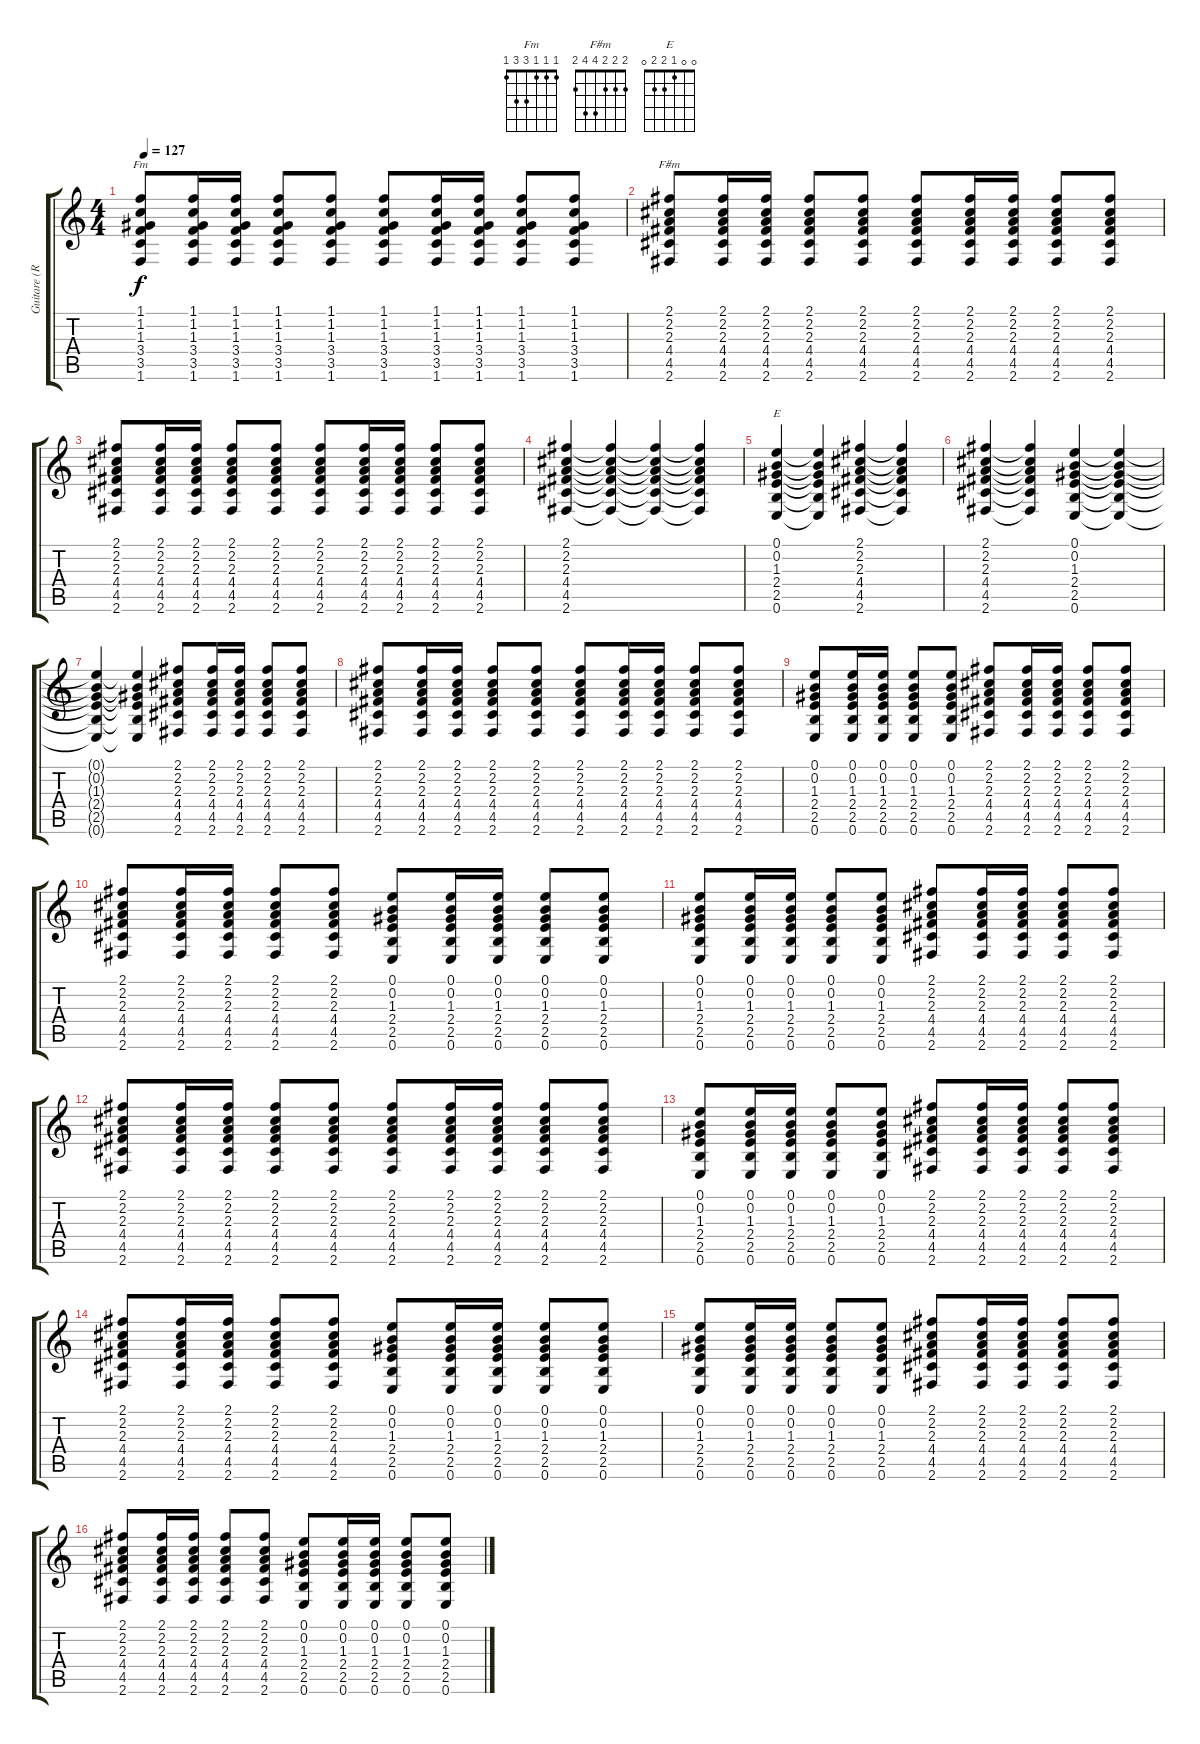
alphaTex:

\track ("Guitare (Renaud Séchan)" "Guitare (R") {instrument acousticguitarsteel}
\staff {score tabs}
\tuning (E4 B3 G3 D3 A2 E2) {hide}
\chord ("Fm" 1 1 1 3 3 1)
\chord ("F#m" 2 2 2 4 4 2)
\chord ("E" 0 0 1 2 2 0)
\ts (4 4)
\tempo 127
\clef g2
\ks c
(1.1 1.2 1.3 3.4 3.5 1.6).8{ch "Fm" dy f} (1.1 1.2 1.3 3.4 3.5 1.6).16 (1.1 1.2 1.3 3.4 3.5 1.6).16 (1.1 1.2 1.3 3.4 3.5 1.6).8 (1.1 1.2 1.3 3.4 3.5 1.6).8 (1.1 1.2 1.3 3.4 3.5 1.6).8 (1.1 1.2 1.3 3.4 3.5 1.6).16 (1.1 1.2 1.3 3.4 3.5 1.6).16 (1.1 1.2 1.3 3.4 3.5 1.6).8 (1.1 1.2 1.3 3.4 3.5 1.6).8 |
(2.1 2.2 2.3 4.4 4.5 2.6).8{ch "F#m"} (2.1 2.2 2.3 4.4 4.5 2.6).16 (2.1 2.2 2.3 4.4 4.5 2.6).16 (2.1 2.2 2.3 4.4 4.5 2.6).8 (2.1 2.2 2.3 4.4 4.5 2.6).8 (2.1 2.2 2.3 4.4 4.5 2.6).8 (2.1 2.2 2.3 4.4 4.5 2.6).16 (2.1 2.2 2.3 4.4 4.5 2.6).16 (2.1 2.2 2.3 4.4 4.5 2.6).8 (2.1 2.2 2.3 4.4 4.5 2.6).8 |
(2.1 2.2 2.3 4.4 4.5 2.6).8 (2.1 2.2 2.3 4.4 4.5 2.6).16 (2.1 2.2 2.3 4.4 4.5 2.6).16 (2.1 2.2 2.3 4.4 4.5 2.6).8 (2.1 2.2 2.3 4.4 4.5 2.6).8 (2.1 2.2 2.3 4.4 4.5 2.6).8 (2.1 2.2 2.3 4.4 4.5 2.6).16 (2.1 2.2 2.3 4.4 4.5 2.6).16 (2.1 2.2 2.3 4.4 4.5 2.6).8 (2.1 2.2 2.3 4.4 4.5 2.6).8 |
(2.1 2.2 2.3 4.4 4.5 2.6).4 (2.1{t} 2.2{t} 2.3{t} 4.4{t} 4.5{t} 2.6{t}).4 (2.1{t} 2.2{t} 2.3{t} 4.4{t} 4.5{t} 2.6{t}).4 (2.1{t} 2.2{t} 2.3{t} 4.4{t} 4.5{t} 2.6{t}).4 |
(0.1 0.2 1.3 2.4 2.5 0.6).4{ch "E"} (0.1{t} 0.2{t} 1.3{t} 2.4{t} 2.5{t} 0.6{t}).4 (2.1 2.2 2.3 4.4 4.5 2.6).4 (2.1{t} 2.2{t} 2.3{t} 4.4{t} 4.5{t} 2.6{t}).4 |
(2.1 2.2 2.3 4.4 4.5 2.6).4 (2.1{t} 2.2{t} 2.3{t} 4.4{t} 4.5{t} 2.6{t}).4 (0.1 0.2 1.3 2.4 2.5 0.6).4 (0.1{t} 0.2{t} 1.3{t} 2.4{t} 2.5{t} 0.6{t}).4 |
(0.1{t} 0.2{t} 1.3{t} 2.4{t} 2.5{t} 0.6{t}).4 (0.1{t} 0.2{t} 1.3{t} 2.4{t} 2.5{t} 0.6{t}).4 (2.1 2.2 2.3 4.4 4.5 2.6).8 (2.1 2.2 2.3 4.4 4.5 2.6).16 (2.1 2.2 2.3 4.4 4.5 2.6).16 (2.1 2.2 2.3 4.4 4.5 2.6).8 (2.1 2.2 2.3 4.4 4.5 2.6).8 |
(2.1 2.2 2.3 4.4 4.5 2.6).8 (2.1 2.2 2.3 4.4 4.5 2.6).16 (2.1 2.2 2.3 4.4 4.5 2.6).16 (2.1 2.2 2.3 4.4 4.5 2.6).8 (2.1 2.2 2.3 4.4 4.5 2.6).8 (2.1 2.2 2.3 4.4 4.5 2.6).8 (2.1 2.2 2.3 4.4 4.5 2.6).16 (2.1 2.2 2.3 4.4 4.5 2.6).16 (2.1 2.2 2.3 4.4 4.5 2.6).8 (2.1 2.2 2.3 4.4 4.5 2.6).8 |
(0.1 0.2 1.3 2.4 2.5 0.6).8 (0.1 0.2 1.3 2.4 2.5 0.6).16 (0.1 0.2 1.3 2.4 2.5 0.6).16 (0.1 0.2 1.3 2.4 2.5 0.6).8 (0.1 0.2 1.3 2.4 2.5 0.6).8 (2.1 2.2 2.3 4.4 4.5 2.6).8 (2.1 2.2 2.3 4.4 4.5 2.6).16 (2.1 2.2 2.3 4.4 4.5 2.6).16 (2.1 2.2 2.3 4.4 4.5 2.6).8 (2.1 2.2 2.3 4.4 4.5 2.6).8 |
(2.1 2.2 2.3 4.4 4.5 2.6).8 (2.1 2.2 2.3 4.4 4.5 2.6).16 (2.1 2.2 2.3 4.4 4.5 2.6).16 (2.1 2.2 2.3 4.4 4.5 2.6).8 (2.1 2.2 2.3 4.4 4.5 2.6).8 (0.1 0.2 1.3 2.4 2.5 0.6).8 (0.1 0.2 1.3 2.4 2.5 0.6).16 (0.1 0.2 1.3 2.4 2.5 0.6).16 (0.1 0.2 1.3 2.4 2.5 0.6).8 (0.1 0.2 1.3 2.4 2.5 0.6).8 |
(0.1 0.2 1.3 2.4 2.5 0.6).8 (0.1 0.2 1.3 2.4 2.5 0.6).16 (0.1 0.2 1.3 2.4 2.5 0.6).16 (0.1 0.2 1.3 2.4 2.5 0.6).8 (0.1 0.2 1.3 2.4 2.5 0.6).8 (2.1 2.2 2.3 4.4 4.5 2.6).8 (2.1 2.2 2.3 4.4 4.5 2.6).16 (2.1 2.2 2.3 4.4 4.5 2.6).16 (2.1 2.2 2.3 4.4 4.5 2.6).8 (2.1 2.2 2.3 4.4 4.5 2.6).8 |
(2.1 2.2 2.3 4.4 4.5 2.6).8 (2.1 2.2 2.3 4.4 4.5 2.6).16 (2.1 2.2 2.3 4.4 4.5 2.6).16 (2.1 2.2 2.3 4.4 4.5 2.6).8 (2.1 2.2 2.3 4.4 4.5 2.6).8 (2.1 2.2 2.3 4.4 4.5 2.6).8 (2.1 2.2 2.3 4.4 4.5 2.6).16 (2.1 2.2 2.3 4.4 4.5 2.6).16 (2.1 2.2 2.3 4.4 4.5 2.6).8 (2.1 2.2 2.3 4.4 4.5 2.6).8 |
(0.1 0.2 1.3 2.4 2.5 0.6).8 (0.1 0.2 1.3 2.4 2.5 0.6).16 (0.1 0.2 1.3 2.4 2.5 0.6).16 (0.1 0.2 1.3 2.4 2.5 0.6).8 (0.1 0.2 1.3 2.4 2.5 0.6).8 (2.1 2.2 2.3 4.4 4.5 2.6).8 (2.1 2.2 2.3 4.4 4.5 2.6).16 (2.1 2.2 2.3 4.4 4.5 2.6).16 (2.1 2.2 2.3 4.4 4.5 2.6).8 (2.1 2.2 2.3 4.4 4.5 2.6).8 |
(2.1 2.2 2.3 4.4 4.5 2.6).8 (2.1 2.2 2.3 4.4 4.5 2.6).16 (2.1 2.2 2.3 4.4 4.5 2.6).16 (2.1 2.2 2.3 4.4 4.5 2.6).8 (2.1 2.2 2.3 4.4 4.5 2.6).8 (0.1 0.2 1.3 2.4 2.5 0.6).8 (0.1 0.2 1.3 2.4 2.5 0.6).16 (0.1 0.2 1.3 2.4 2.5 0.6).16 (0.1 0.2 1.3 2.4 2.5 0.6).8 (0.1 0.2 1.3 2.4 2.5 0.6).8 |
(0.1 0.2 1.3 2.4 2.5 0.6).8 (0.1 0.2 1.3 2.4 2.5 0.6).16 (0.1 0.2 1.3 2.4 2.5 0.6).16 (0.1 0.2 1.3 2.4 2.5 0.6).8 (0.1 0.2 1.3 2.4 2.5 0.6).8 (2.1 2.2 2.3 4.4 4.5 2.6).8 (2.1 2.2 2.3 4.4 4.5 2.6).16 (2.1 2.2 2.3 4.4 4.5 2.6).16 (2.1 2.2 2.3 4.4 4.5 2.6).8 (2.1 2.2 2.3 4.4 4.5 2.6).8 |
(2.1 2.2 2.3 4.4 4.5 2.6).8 (2.1 2.2 2.3 4.4 4.5 2.6).16 (2.1 2.2 2.3 4.4 4.5 2.6).16 (2.1 2.2 2.3 4.4 4.5 2.6).8 (2.1 2.2 2.3 4.4 4.5 2.6).8 (0.1 0.2 1.3 2.4 2.5 0.6).8 (0.1 0.2 1.3 2.4 2.5 0.6).16 (0.1 0.2 1.3 2.4 2.5 0.6).16 (0.1 0.2 1.3 2.4 2.5 0.6).8 (0.1 0.2 1.3 2.4 2.5 0.6).8
